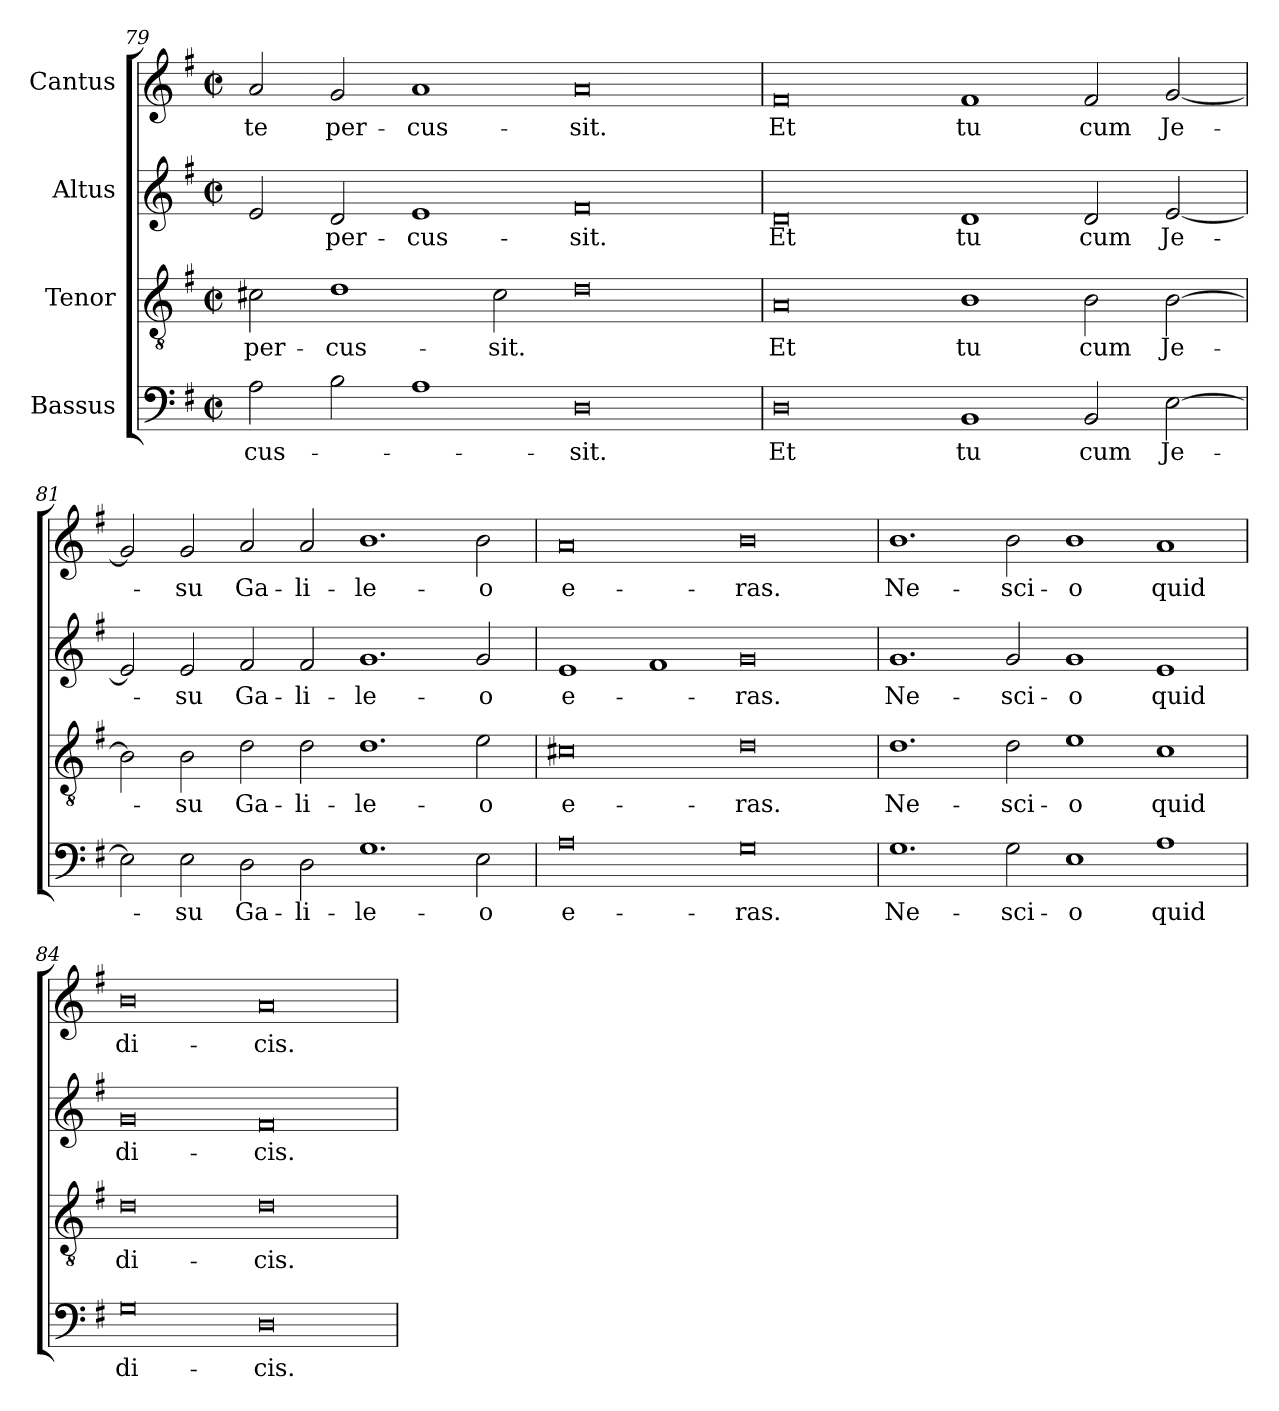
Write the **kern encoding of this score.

**kern	**text	**kern	**text	**kern	**text	**kern	**text
*part4	*part4	*part3	*part3	*part2	*part2	*part1	*part1
*staff4	*staff4	*staff3	*staff3	*staff2	*staff2	*staff1	*staff1
*I"Bassus	*	*I"Tenor	*	*I"Altus	*	*I"Cantus	*
*clefF4	*	*clefGv2	*	*clefG2	*	*clefG2	*
*k[f#]	*	*k[f#]	*	*k[f#]	*	*k[f#]	*
*G:	*	*G:	*	*G:	*	*G:	*
*M2/2	*	*M2/2	*	*M2/2	*	*M2/2	*
*met(c|)	*	*met(c|)	*	*met(c|)	*	*met(c|)	*
=79	=79	=79	=79	=79	=79	=79	=79
!	!LO:LY:b	!	!LO:LY:b	!	!	!	!LO:LY:b
2A\	-cus-	2c#X\	per-	2e/	.	2a/	te
!	!	!	!LO:LY:b	!	!LO:LY:b	!	!LO:LY:b
2B\	.	1d	-cus-	2d/	per-	2g/	per-
!	!	!	!	!	!LO:LY:b	!	!LO:LY:b
1A	.	.	.	1e	-cus-	1a	-cus-
!	!	!	!LO:LY:b	!	!	!	!
.	.	2c#\	-sit.	.	.	.	.
!	!LO:LY:b	!	!	!	!LO:LY:b	!	!LO:LY:b
0D	-sit.	0d	.	0f#	-sit.	0a	-sit.
!!LO:LB:g=z
=80	=80	=80	=80	=80	=80	=80	=80
!	!LO:LY:b	!	!LO:LY:b	!	!LO:LY:b	!	!LO:LY:b
0D	Et	0A	Et	0d	Et	0f#	Et
!	!LO:LY:b	!	!LO:LY:b	!	!LO:LY:b	!	!LO:LY:b
1BB	tu	1B	tu	1d	tu	1f#	tu
!	!LO:LY:b	!	!LO:LY:b	!	!LO:LY:b	!	!LO:LY:b
2BB/	cum	2B\	cum	2d/	cum	2f#/	cum
!	!LO:LY:b	!	!LO:LY:b	!	!LO:LY:b	!	!LO:LY:b
[2E\	Je-	[2B\	Je-	[2e/	Je-	[2g/	Je-
=81	=81	=81	=81	=81	=81	=81	=81
2E\]	.	2B\]	.	2e/]	.	2g/]	.
!	!LO:LY:b	!	!LO:LY:b	!	!LO:LY:b	!	!LO:LY:b
2E\	-su	2B\	-su	2e/	-su	2g/	-su
!	!LO:LY:b	!	!LO:LY:b	!	!LO:LY:b	!	!LO:LY:b
2D\	Ga-	2d\	Ga-	2f#/	Ga-	2a/	Ga-
!	!LO:LY:b	!	!LO:LY:b	!	!LO:LY:b	!	!LO:LY:b
2D\	-li-	2d\	-li-	2f#/	-li-	2a/	-li-
!	!LO:LY:b	!	!LO:LY:b	!	!LO:LY:b	!	!LO:LY:b
1.G	-le-	1.d	-le-	1.g	-le-	1.b	-le-
!	!LO:LY:b	!	!LO:LY:b	!	!LO:LY:b	!	!LO:LY:b
2E\	-o	2e\	-o	2g/	-o	2b\	-o
=82	=82	=82	=82	=82	=82	=82	=82
!	!LO:LY:b	!	!LO:LY:b	!	!LO:LY:b	!	!LO:LY:b
0A	e-	0c#X	e-	1e	e-	0a	e-
.	.	.	.	1f#	.	.	.
!	!LO:LY:b	!	!LO:LY:b	!	!LO:LY:b	!	!LO:LY:b
0G	-ras.	0d	-ras.	0g	-ras.	0b	-ras.
!!LO:LB:g=z
=83	=83	=83	=83	=83	=83	=83	=83
!	!LO:LY:b	!	!LO:LY:b	!	!LO:LY:b	!	!LO:LY:b
1.G	Ne-	1.d	Ne-	1.g	Ne-	1.b	Ne-
!	!LO:LY:b	!	!LO:LY:b	!	!LO:LY:b	!	!LO:LY:b
2G\	-sci-	2d\	-sci-	2g/	-sci-	2b\	-sci-
!	!LO:LY:b	!	!LO:LY:b	!	!LO:LY:b	!	!LO:LY:b
1E	-o	1e	-o	1g	-o	1b	-o
!	!LO:LY:b	!	!LO:LY:b	!	!LO:LY:b	!	!LO:LY:b
1A	quid	1c	quid	1e	quid	1a	quid
=84	=84	=84	=84	=84	=84	=84	=84
!	!LO:LY:b	!	!LO:LY:b	!	!LO:LY:b	!	!LO:LY:b
0G	di-	0d	di-	0g	di-	0b	di-
!	!LO:LY:b	!	!LO:LY:b	!	!LO:LY:b	!	!LO:LY:b
0D	-cis.	0d	-cis.	0f#	-cis.	0a	-cis.
=	=	=	=	=	=	=	=
*-	*-	*-	*-	*-	*-	*-	*-
